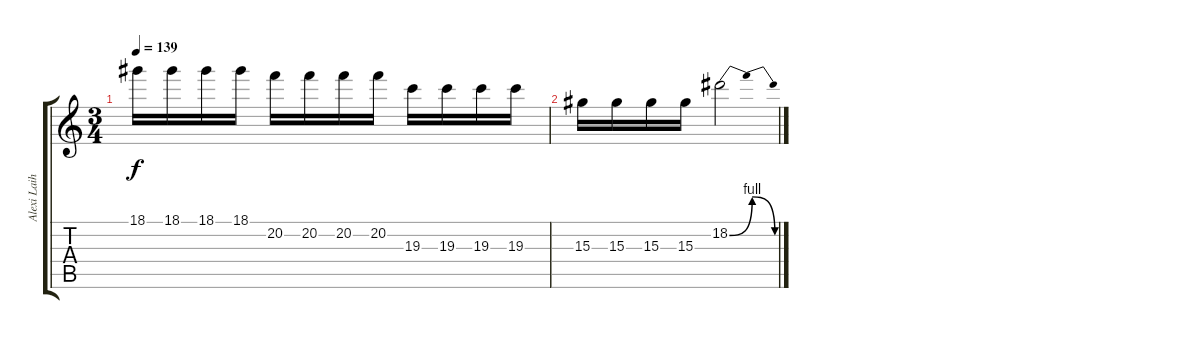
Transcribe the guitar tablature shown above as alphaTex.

\track ("Alexi Laiho" "Alexi Laih") {instrument distortionguitar}
\staff {score tabs}
\tuning (D4 A3 F3 C3 G2 D2) {hide}
\ts (3 4)
\tempo 139
\clef g2
\ks c
18.1.16{dy f} 18.1.16 18.1.16 18.1.16 20.2.16 20.2.16 20.2.16 20.2.16 19.3.16 19.3.16 19.3.16 19.3.16 |
15.3.16 15.3.16 15.3.16 15.3.16 18.2{be (bendrelease 0 0 15 4 38 4 60 0)}.2
